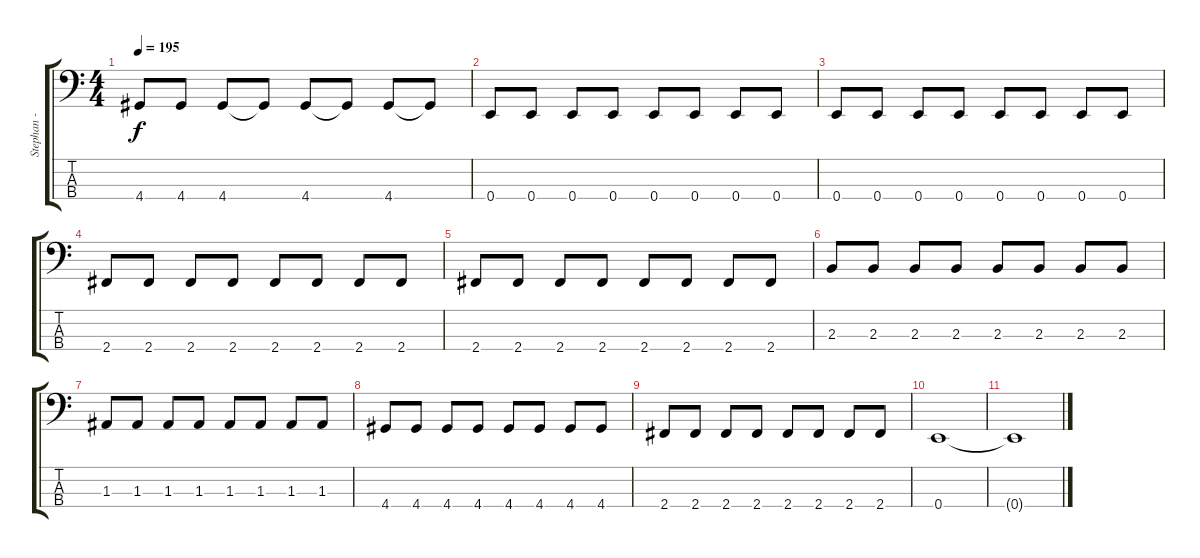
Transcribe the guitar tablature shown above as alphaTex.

\track ("Stephan - Bass" "Stephan - ") {instrument slapbass2}
\staff {score tabs}
\tuning (G2 D2 A1 E1) {hide}
\ts (4 4)
\tempo 195
\clef f4
\ks c
4.4{t}.8{dy f} 4.4.8 4.4.8 4.4{t}.8 4.4.8 4.4{t}.8 4.4.8 4.4{t}.8 |
0.4.8 0.4.8 0.4.8 0.4.8 0.4.8 0.4.8 0.4.8 0.4.8 |
0.4.8 0.4.8 0.4.8 0.4.8 0.4.8 0.4.8 0.4.8 0.4.8 |
2.4.8 2.4.8 2.4.8 2.4.8 2.4.8 2.4.8 2.4.8 2.4.8 |
2.4.8 2.4.8 2.4.8 2.4.8 2.4.8 2.4.8 2.4.8 2.4.8 |
2.3.8 2.3.8 2.3.8 2.3.8 2.3.8 2.3.8 2.3.8 2.3.8 |
1.3.8 1.3.8 1.3.8 1.3.8 1.3.8 1.3.8 1.3.8 1.3.8 |
4.4.8 4.4.8 4.4.8 4.4.8 4.4.8 4.4.8 4.4.8 4.4.8 |
2.4.8 2.4.8 2.4.8 2.4.8 2.4.8 2.4.8 2.4.8 2.4.8 |
0.4.1 |
0.4{t}.1
